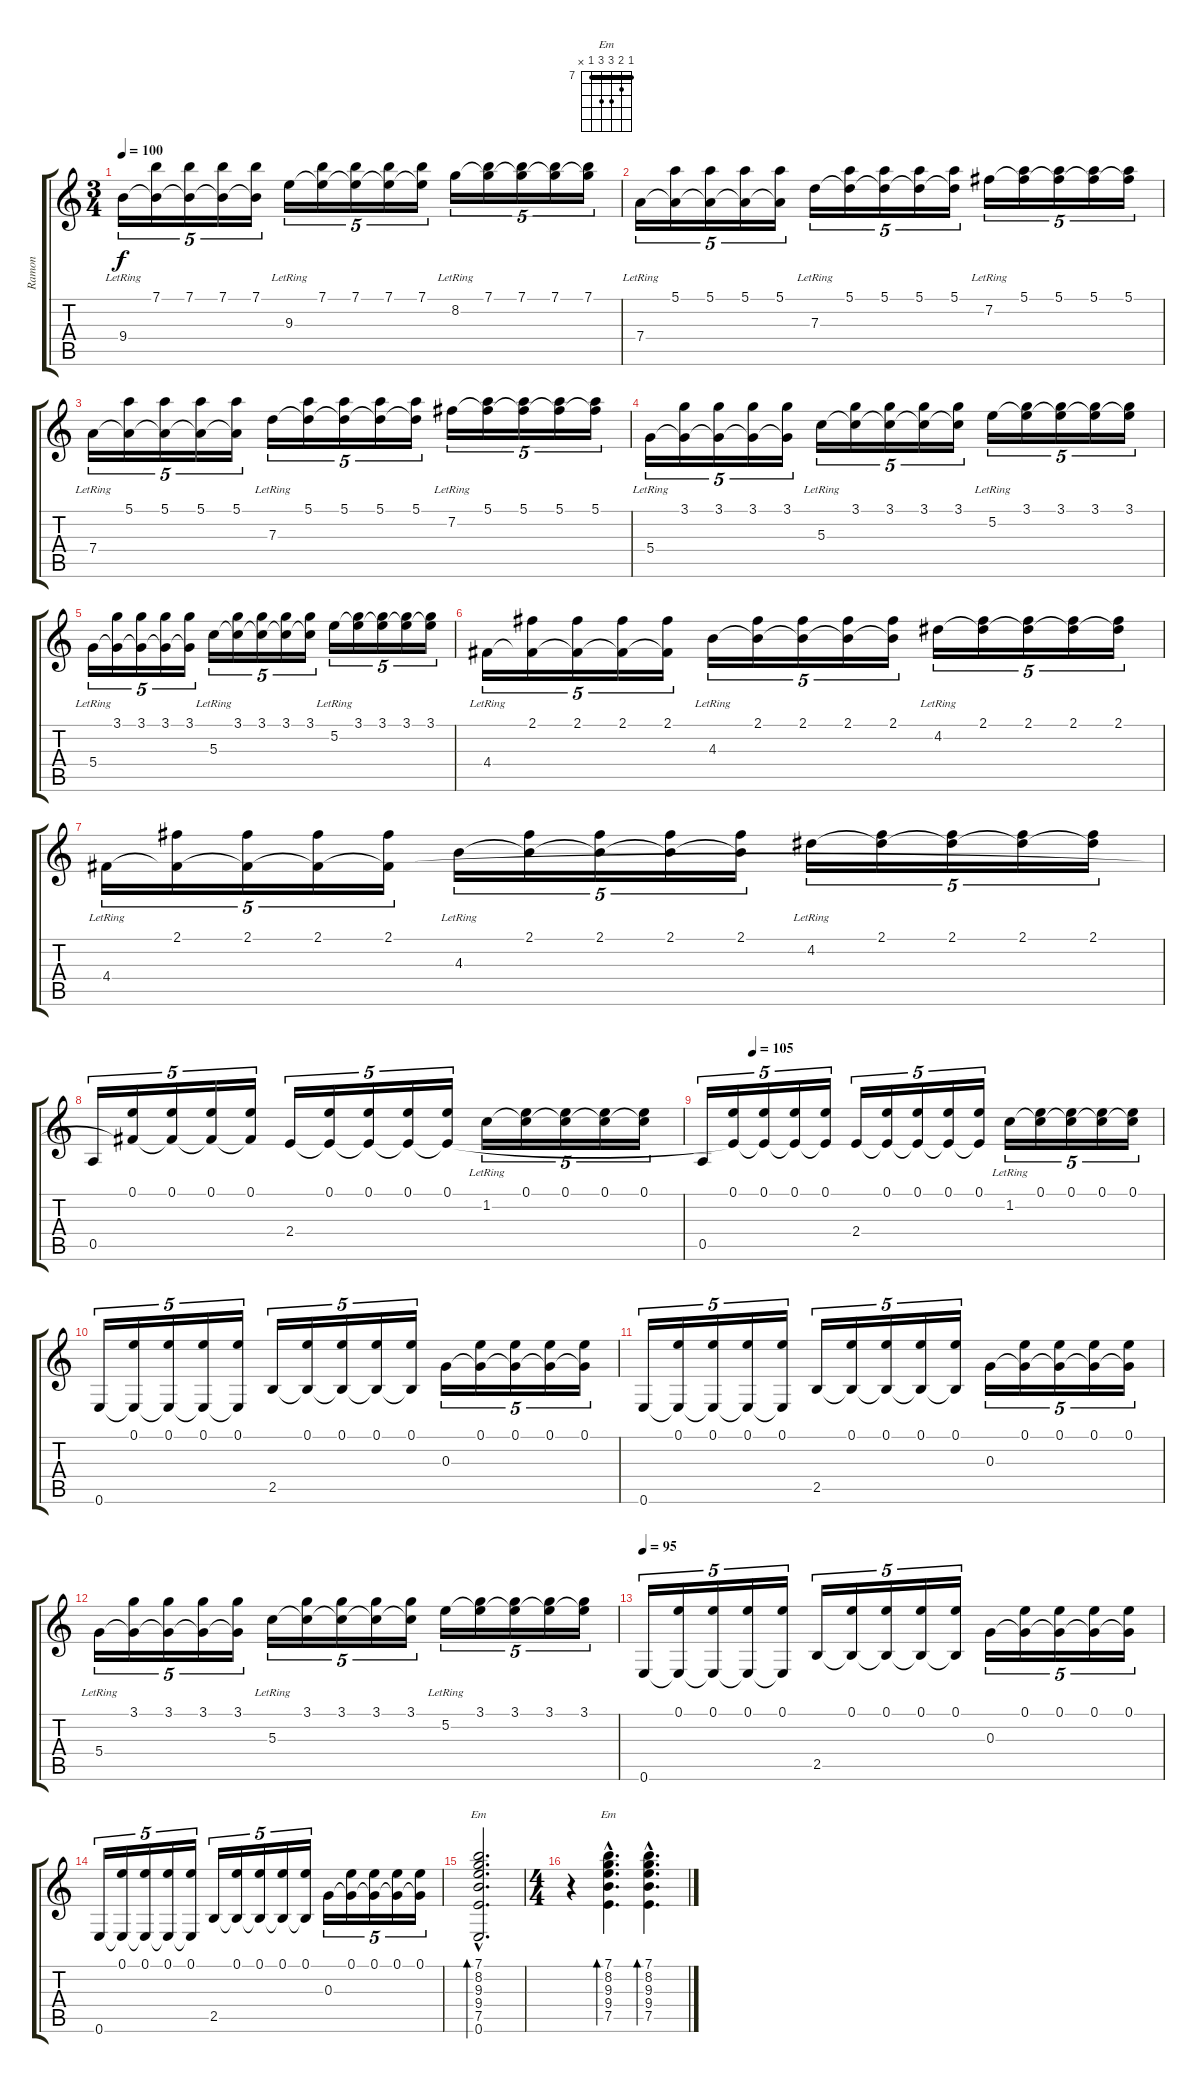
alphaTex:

\track ("Ramon" "Ramon") {instrument acousticguitarnylon}
\staff {score tabs}
\tuning (E4 B3 G3 D3 A2 E2) {hide}
\chord ("Em" 7 8 9 9 7 0) {firstfret 7 barre 7}
\chord ("Em" 7 8 9 9 7 x) {firstfret 7 barre 7}
\ts (3 4)
\tempo 100
\clef g2
\ks c
9.4{lr}.16{tu (5 4) dy f} (7.1 9.4{t}).16{tu (5 4)} (7.1 9.4{t}).16{tu (5 4)} (7.1 9.4{t}).16{tu (5 4)} (7.1 9.4{t}).16{tu (5 4)} 9.3{lr}.16{tu (5 4)} (7.1 9.3{t}).16{tu (5 4)} (7.1 9.3{t}).16{tu (5 4)} (7.1 9.3{t}).16{tu (5 4)} (7.1 9.3{t}).16{tu (5 4)} 8.2{lr}.16{tu (5 4)} (7.1 8.2{t}).16{tu (5 4)} (7.1 8.2{t}).16{tu (5 4)} (7.1 8.2{t}).16{tu (5 4)} (7.1 8.2{t}).16{tu (5 4)} |
7.4{lr}.16{tu (5 4)} (5.1 7.4{t}).16{tu (5 4)} (5.1 7.4{t}).16{tu (5 4)} (5.1 7.4{t}).16{tu (5 4)} (5.1 7.4{t}).16{tu (5 4)} 7.3{lr}.16{tu (5 4)} (5.1 7.3{t}).16{tu (5 4)} (5.1 7.3{t}).16{tu (5 4)} (5.1 7.3{t}).16{tu (5 4)} (5.1 7.3{t}).16{tu (5 4)} 7.2{lr}.16{tu (5 4)} (5.1 7.2{t}).16{tu (5 4)} (5.1 7.2{t}).16{tu (5 4)} (5.1 7.2{t}).16{tu (5 4)} (5.1 7.2{t}).16{tu (5 4)} |
7.4{lr}.16{tu (5 4)} (5.1 7.4{t}).16{tu (5 4)} (5.1 7.4{t}).16{tu (5 4)} (5.1 7.4{t}).16{tu (5 4)} (5.1 7.4{t}).16{tu (5 4)} 7.3{lr}.16{tu (5 4)} (5.1 7.3{t}).16{tu (5 4)} (5.1 7.3{t}).16{tu (5 4)} (5.1 7.3{t}).16{tu (5 4)} (5.1 7.3{t}).16{tu (5 4)} 7.2{lr}.16{tu (5 4)} (5.1 7.2{t}).16{tu (5 4)} (5.1 7.2{t}).16{tu (5 4)} (5.1 7.2{t}).16{tu (5 4)} (5.1 7.2{t}).16{tu (5 4)} |
5.4{lr}.16{tu (5 4)} (3.1 5.4{t}).16{tu (5 4)} (3.1 5.4{t}).16{tu (5 4)} (3.1 5.4{t}).16{tu (5 4)} (3.1 5.4{t}).16{tu (5 4)} 5.3{lr}.16{tu (5 4)} (3.1 5.3{t}).16{tu (5 4)} (3.1 5.3{t}).16{tu (5 4)} (3.1 5.3{t}).16{tu (5 4)} (3.1 5.3{t}).16{tu (5 4)} 5.2{lr}.16{tu (5 4)} (3.1 5.2{t}).16{tu (5 4)} (3.1 5.2{t}).16{tu (5 4)} (3.1 5.2{t}).16{tu (5 4)} (3.1 5.2{t}).16{tu (5 4)} |
5.4{lr}.16{tu (5 4)} (3.1 5.4{t}).16{tu (5 4)} (3.1 5.4{t}).16{tu (5 4)} (3.1 5.4{t}).16{tu (5 4)} (3.1 5.4{t}).16{tu (5 4)} 5.3{lr}.16{tu (5 4)} (3.1 5.3{t}).16{tu (5 4)} (3.1 5.3{t}).16{tu (5 4)} (3.1 5.3{t}).16{tu (5 4)} (3.1 5.3{t}).16{tu (5 4)} 5.2{lr}.16{tu (5 4)} (3.1 5.2{t}).16{tu (5 4)} (3.1 5.2{t}).16{tu (5 4)} (3.1 5.2{t}).16{tu (5 4)} (3.1 5.2{t}).16{tu (5 4)} |
4.4{lr}.16{tu (5 4)} (2.1 4.4{t}).16{tu (5 4)} (2.1 4.4{t}).16{tu (5 4)} (2.1 4.4{t}).16{tu (5 4)} (2.1 4.4{t}).16{tu (5 4)} 4.3{lr}.16{tu (5 4)} (2.1 4.3{t}).16{tu (5 4)} (2.1 4.3{t}).16{tu (5 4)} (2.1 4.3{t}).16{tu (5 4)} (2.1 4.3{t}).16{tu (5 4)} 4.2{lr}.16{tu (5 4)} (2.1 4.2{t}).16{tu (5 4)} (2.1 4.2{t}).16{tu (5 4)} (2.1 4.2{t}).16{tu (5 4)} (2.1 4.2{t}).16{tu (5 4)} |
4.4{lr}.16{tu (5 4)} (2.1 4.4{t}).16{tu (5 4)} (2.1 4.4{t}).16{tu (5 4)} (2.1 4.4{t}).16{tu (5 4)} (2.1 4.4{t}).16{tu (5 4)} 4.3{lr}.16{tu (5 4)} (2.1 4.3{t}).16{tu (5 4)} (2.1 4.3{t}).16{tu (5 4)} (2.1 4.3{t}).16{tu (5 4)} (2.1 4.3{t}).16{tu (5 4)} 4.2{lr}.16{tu (5 4)} (2.1 4.2{t}).16{tu (5 4)} (2.1 4.2{t}).16{tu (5 4)} (2.1 4.2{t}).16{tu (5 4)} (2.1 4.2{t}).16{tu (5 4)} |
0.5.16{tu (5 4)} (0.1 4.4{t}).16{tu (5 4)} (0.1 4.4{t}).16{tu (5 4)} (0.1 4.4{t}).16{tu (5 4)} (0.1 4.4{t}).16{tu (5 4)} 2.4.16{tu (5 4)} (0.1 2.4{t}).16{tu (5 4)} (0.1 2.4{t}).16{tu (5 4)} (0.1 2.4{t}).16{tu (5 4)} (0.1 2.4{t}).16{tu (5 4)} 1.2{lr}.16{tu (5 4)} (0.1 1.2{t}).16{tu (5 4)} (0.1 1.2{t}).16{tu (5 4)} (0.1 1.2{t}).16{tu (5 4)} (0.1 1.2{t}).16{tu (5 4)} |
\tempo (105 0.1111111111111111)
0.5.16{tu (5 4)} (0.1 2.4{t}).16{tu (5 4)} (0.1 2.4{t}).16{tu (5 4)} (0.1 2.4{t}).16{tu (5 4)} (0.1 2.4{t}).16{tu (5 4)} 2.4.16{tu (5 4)} (0.1 2.4{t}).16{tu (5 4)} (0.1 2.4{t}).16{tu (5 4)} (0.1 2.4{t}).16{tu (5 4)} (0.1 2.4{t}).16{tu (5 4)} 1.2{lr}.16{tu (5 4)} (0.1 1.2{t}).16{tu (5 4)} (0.1 1.2{t}).16{tu (5 4)} (0.1 1.2{t}).16{tu (5 4)} (0.1 1.2{t}).16{tu (5 4)} |
0.6.16{tu (5 4)} (0.1 0.6{t}).16{tu (5 4)} (0.1 0.6{t}).16{tu (5 4)} (0.1 0.6{t}).16{tu (5 4)} (0.1 0.6{t}).16{tu (5 4)} 2.5.16{tu (5 4)} (0.1 2.5{t}).16{tu (5 4)} (0.1 2.5{t}).16{tu (5 4)} (0.1 2.5{t}).16{tu (5 4)} (0.1 2.5{t}).16{tu (5 4)} 0.3.16{tu (5 4)} (0.1 0.3{t}).16{tu (5 4)} (0.1 0.3{t}).16{tu (5 4)} (0.1 0.3{t}).16{tu (5 4)} (0.1 0.3{t}).16{tu (5 4)} |
0.6.16{tu (5 4)} (0.1 0.6{t}).16{tu (5 4)} (0.1 0.6{t}).16{tu (5 4)} (0.1 0.6{t}).16{tu (5 4)} (0.1 0.6{t}).16{tu (5 4)} 2.5.16{tu (5 4)} (0.1 2.5{t}).16{tu (5 4)} (0.1 2.5{t}).16{tu (5 4)} (0.1 2.5{t}).16{tu (5 4)} (0.1 2.5{t}).16{tu (5 4)} 0.3.16{tu (5 4)} (0.1 0.3{t}).16{tu (5 4)} (0.1 0.3{t}).16{tu (5 4)} (0.1 0.3{t}).16{tu (5 4)} (0.1 0.3{t}).16{tu (5 4)} |
5.4{lr}.16{tu (5 4)} (3.1 5.4{t}).16{tu (5 4)} (3.1 5.4{t}).16{tu (5 4)} (3.1 5.4{t}).16{tu (5 4)} (3.1 5.4{t}).16{tu (5 4)} 5.3{lr}.16{tu (5 4)} (3.1 5.3{t}).16{tu (5 4)} (3.1 5.3{t}).16{tu (5 4)} (3.1 5.3{t}).16{tu (5 4)} (3.1 5.3{t}).16{tu (5 4)} 5.2{lr}.16{tu (5 4)} (3.1 5.2{t}).16{tu (5 4)} (3.1 5.2{t}).16{tu (5 4)} (3.1 5.2{t}).16{tu (5 4)} (3.1 5.2{t}).16{tu (5 4)} |
\tempo 95
0.6.16{tu (5 4)} (0.1 0.6{t}).16{tu (5 4)} (0.1 0.6{t}).16{tu (5 4)} (0.1 0.6{t}).16{tu (5 4)} (0.1 0.6{t}).16{tu (5 4)} 2.5.16{tu (5 4)} (0.1 2.5{t}).16{tu (5 4)} (0.1 2.5{t}).16{tu (5 4)} (0.1 2.5{t}).16{tu (5 4)} (0.1 2.5{t}).16{tu (5 4)} 0.3.16{tu (5 4)} (0.1 0.3{t}).16{tu (5 4)} (0.1 0.3{t}).16{tu (5 4)} (0.1 0.3{t}).16{tu (5 4)} (0.1 0.3{t}).16{tu (5 4)} |
0.6.16{tu (5 4)} (0.1 0.6{t}).16{tu (5 4)} (0.1 0.6{t}).16{tu (5 4)} (0.1 0.6{t}).16{tu (5 4)} (0.1 0.6{t}).16{tu (5 4)} 2.5.16{tu (5 4)} (0.1 2.5{t}).16{tu (5 4)} (0.1 2.5{t}).16{tu (5 4)} (0.1 2.5{t}).16{tu (5 4)} (0.1 2.5{t}).16{tu (5 4)} 0.3.16{tu (5 4)} (0.1 0.3{t}).16{tu (5 4)} (0.1 0.3{t}).16{tu (5 4)} (0.1 0.3{t}).16{tu (5 4)} (0.1 0.3{t}).16{tu (5 4)} |
(7.1{hac} 8.2{hac} 9.3{hac} 9.4{hac} 7.5{hac} 0.6{hac}).2{d bd 240 ch "Em"} |
\ts (4 4)
r.4 (7.1{hac} 8.2{hac} 9.3{hac} 9.4{hac} 7.5{hac}).4{d bd 240 ch "Em"} (7.1{hac} 8.2{hac} 9.3{hac} 9.4{hac} 7.5{hac}).4{d bd 240}
